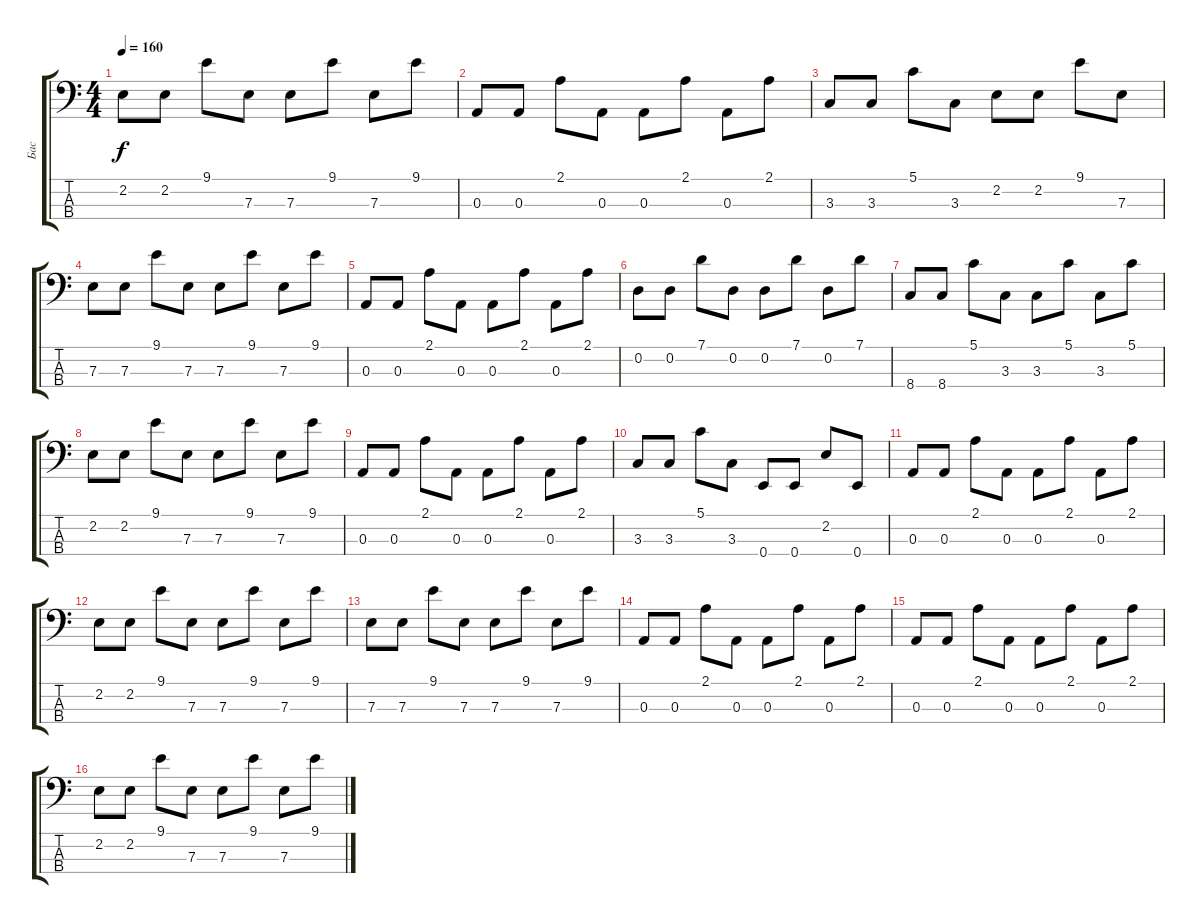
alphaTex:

\track ("Бас" "Бас") {instrument synthbass1}
\staff {score tabs}
\tuning (G2 D2 A1 E1) {hide}
\ts (4 4)
\tempo 160
\clef f4
\ks c
2.2.8{dy f} 2.2.8 9.1.8 7.3.8 7.3.8 9.1.8 7.3.8 9.1.8 |
0.3.8 0.3.8 2.1.8 0.3.8 0.3.8 2.1.8 0.3.8 2.1.8 |
3.3.8 3.3.8 5.1.8 3.3.8 2.2.8 2.2.8 9.1.8 7.3.8 |
7.3.8{volume 13} 7.3.8 9.1.8 7.3.8 7.3.8 9.1.8 7.3.8 9.1.8 |
0.3.8 0.3.8 2.1.8 0.3.8 0.3.8 2.1.8 0.3.8 2.1.8 |
0.2.8 0.2.8 7.1.8 0.2.8 0.2.8 7.1.8 0.2.8 7.1.8 |
8.4.8 8.4.8 5.1.8 3.3.8 3.3.8 5.1.8 3.3.8 5.1.8 |
2.2.8 2.2.8 9.1.8 7.3.8 7.3.8 9.1.8 7.3.8 9.1.8 |
0.3.8 0.3.8 2.1.8 0.3.8 0.3.8 2.1.8 0.3.8 2.1.8 |
3.3.8 3.3.8 5.1.8 3.3.8 0.4.8 0.4.8 2.2.8 0.4.8 |
0.3.8 0.3.8 2.1.8 0.3.8 0.3.8 2.1.8 0.3.8 2.1.8 |
2.2.8 2.2.8 9.1.8 7.3.8 7.3.8 9.1.8 7.3.8 9.1.8 |
7.3.8 7.3.8 9.1.8 7.3.8 7.3.8 9.1.8 7.3.8 9.1.8 |
0.3.8 0.3.8 2.1.8 0.3.8 0.3.8 2.1.8 0.3.8 2.1.8 |
0.3.8 0.3.8 2.1.8 0.3.8 0.3.8 2.1.8 0.3.8 2.1.8 |
2.2.8 2.2.8 9.1.8 7.3.8 7.3.8 9.1.8 7.3.8 9.1.8
